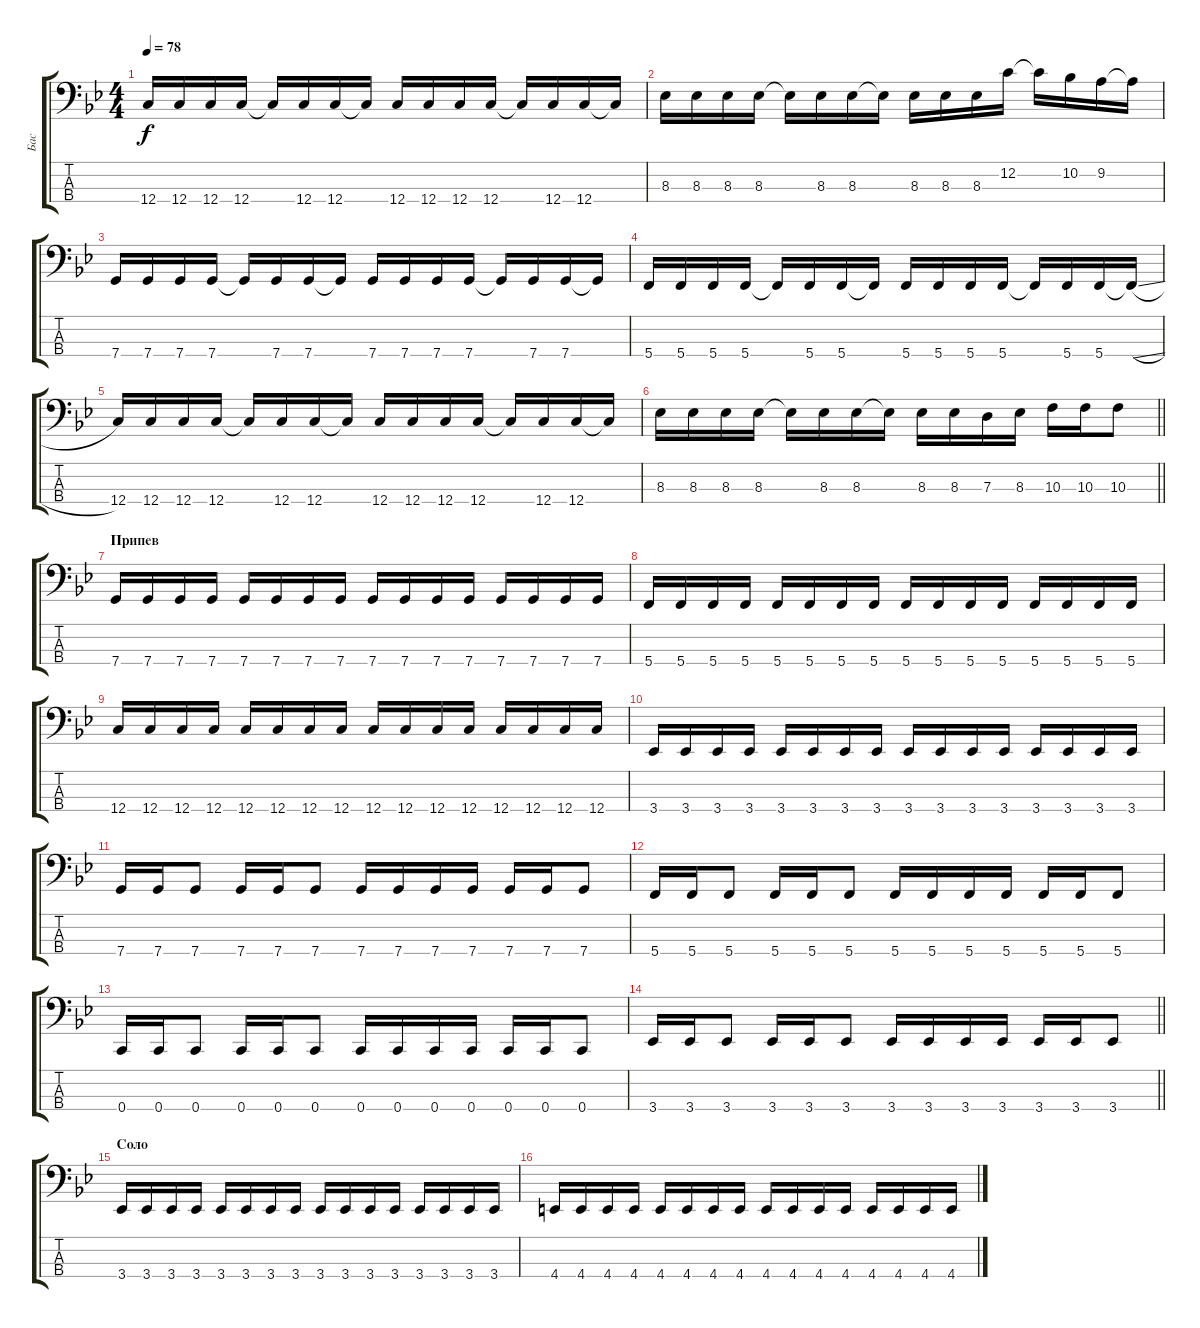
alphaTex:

\track ("Бас" "Бас") {instrument electricbasspick}
\staff {score tabs}
\tuning (F2 C2 G1 C1) {hide}
\ts (4 4)
\tempo 78
\clef f4
\ks gminor
12.4.16{dy f} 12.4.16 12.4.16 12.4.16 12.4{t}.16 12.4.16 12.4.16 12.4{t}.16 12.4.16 12.4.16 12.4.16 12.4.16 12.4{t}.16 12.4.16 12.4.16 12.4{t}.16 |
8.3.16 8.3.16 8.3.16 8.3.16 8.3{t}.16 8.3.16 8.3.16 8.3{t}.16 8.3.16 8.3.16 8.3.16 12.2.16 12.2{t}.16 10.2.16 9.2.16 9.2{t}.16 |
7.4.16 7.4.16 7.4.16 7.4.16 7.4{t}.16 7.4.16 7.4.16 7.4{t}.16 7.4.16 7.4.16 7.4.16 7.4.16 7.4{t}.16 7.4.16 7.4.16 7.4{t}.16 |
5.4.16 5.4.16 5.4.16 5.4.16 5.4{t}.16 5.4.16 5.4.16 5.4{t}.16 5.4.16 5.4.16 5.4.16 5.4.16 5.4{t}.16 5.4.16 5.4.16 5.4{sl t}.16 |
12.4.16 12.4.16 12.4.16 12.4.16 12.4{t}.16 12.4.16 12.4.16 12.4{t}.16 12.4.16 12.4.16 12.4.16 12.4.16 12.4{t}.16 12.4.16 12.4.16 12.4{t}.16 |
\barLineRight lightlight
8.3.16 8.3.16 8.3.16 8.3.16 8.3{t}.16 8.3.16 8.3.16 8.3{t}.16 8.3.16 8.3.16 7.3.16 8.3.16 10.3.16 10.3.16 10.3.8 |
\section ("" "Припев")
7.4.16 7.4.16 7.4.16 7.4.16 7.4.16 7.4.16 7.4.16 7.4.16 7.4.16 7.4.16 7.4.16 7.4.16 7.4.16 7.4.16 7.4.16 7.4.16 |
5.4.16 5.4.16 5.4.16 5.4.16 5.4.16 5.4.16 5.4.16 5.4.16 5.4.16 5.4.16 5.4.16 5.4.16 5.4.16 5.4.16 5.4.16 5.4.16 |
12.4.16 12.4.16 12.4.16 12.4.16 12.4.16 12.4.16 12.4.16 12.4.16 12.4.16 12.4.16 12.4.16 12.4.16 12.4.16 12.4.16 12.4.16 12.4.16 |
3.4.16 3.4.16 3.4.16 3.4.16 3.4.16 3.4.16 3.4.16 3.4.16 3.4.16 3.4.16 3.4.16 3.4.16 3.4.16 3.4.16 3.4.16 3.4.16 |
7.4.16 7.4.16 7.4.8 7.4.16 7.4.16 7.4.8 7.4.16 7.4.16 7.4.16 7.4.16 7.4.16 7.4.16 7.4.8 |
5.4.16 5.4.16 5.4.8 5.4.16 5.4.16 5.4.8 5.4.16 5.4.16 5.4.16 5.4.16 5.4.16 5.4.16 5.4.8 |
0.4.16 0.4.16 0.4.8 0.4.16 0.4.16 0.4.8 0.4.16 0.4.16 0.4.16 0.4.16 0.4.16 0.4.16 0.4.8 |
\barLineRight lightlight
3.4.16 3.4.16 3.4.8 3.4.16 3.4.16 3.4.8 3.4.16 3.4.16 3.4.16 3.4.16 3.4.16 3.4.16 3.4.8 |
\section ("" "Соло")
3.4.16 3.4.16 3.4.16 3.4.16 3.4.16 3.4.16 3.4.16 3.4.16 3.4.16 3.4.16 3.4.16 3.4.16 3.4.16 3.4.16 3.4.16 3.4.16 |
4.4.16 4.4.16 4.4.16 4.4.16 4.4.16 4.4.16 4.4.16 4.4.16 4.4.16 4.4.16 4.4.16 4.4.16 4.4.16 4.4.16 4.4.16 4.4.16
